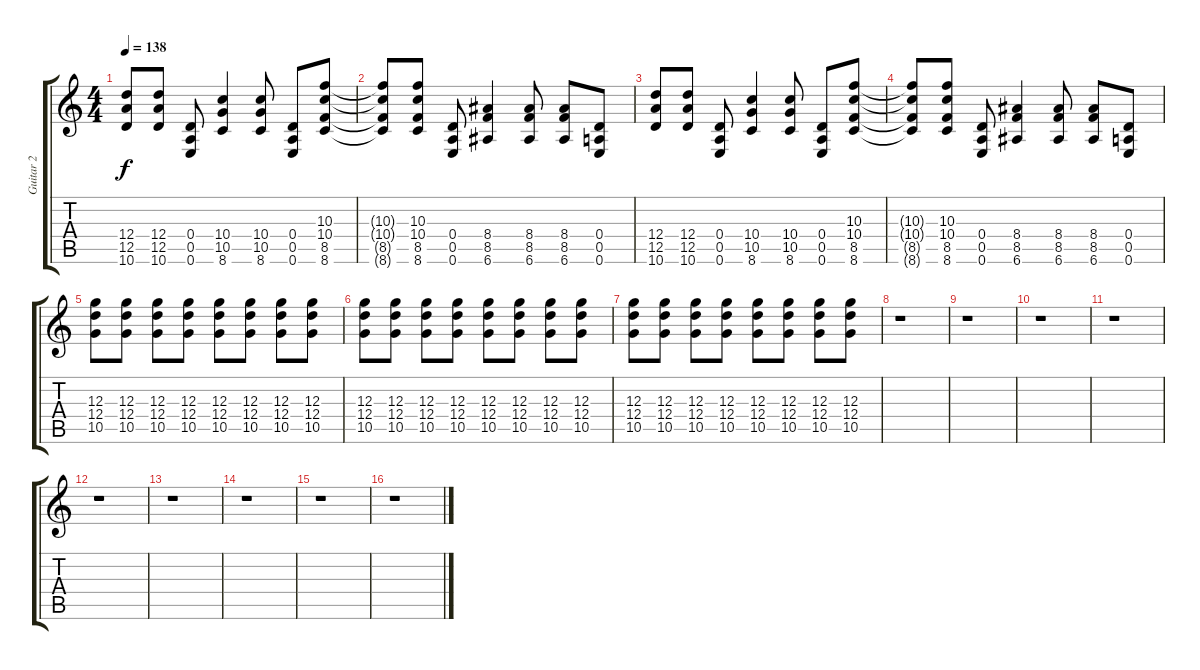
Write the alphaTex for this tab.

\track ("Guitar 2" "Guitar 2") {instrument overdrivenguitar}
\staff {score tabs}
\tuning (E4 B3 G3 D3 A2 E2) {hide}
\ts (4 4)
\tempo 138
\clef g2
\ks c
(12.4 12.5 10.6).8{dy f} (12.4 12.5 10.6).8 (0.4 0.5 0.6).8 (10.4 10.5 8.6).4 (10.4 10.5 8.6).8 (0.4 0.5 0.6).8 (10.3 10.4 8.5 8.6).8 |
(10.3{t} 10.4{t} 8.5{t} 8.6{t}).8 (10.3 10.4 8.5 8.6).8 (0.4 0.5 0.6).8 (8.4 8.5 6.6).4 (8.4 8.5 6.6).8 (8.4 8.5 6.6).8 (0.4 0.5 0.6).8 |
(12.4 12.5 10.6).8 (12.4 12.5 10.6).8 (0.4 0.5 0.6).8 (10.4 10.5 8.6).4 (10.4 10.5 8.6).8 (0.4 0.5 0.6).8 (10.3 10.4 8.5 8.6).8 |
(10.3{t} 10.4{t} 8.5{t} 8.6{t}).8 (10.3 10.4 8.5 8.6).8 (0.4 0.5 0.6).8 (8.4 8.5 6.6).4 (8.4 8.5 6.6).8 (8.4 8.5 6.6).8 (0.4 0.5 0.6).8 |
(12.3 12.4 10.5).8 (12.3 12.4 10.5).8 (12.3 12.4 10.5).8 (12.3 12.4 10.5).8 (12.3 12.4 10.5).8 (12.3 12.4 10.5).8 (12.3 12.4 10.5).8 (12.3 12.4 10.5).8 |
(12.3 12.4 10.5).8 (12.3 12.4 10.5).8 (12.3 12.4 10.5).8 (12.3 12.4 10.5).8 (12.3 12.4 10.5).8 (12.3 12.4 10.5).8 (12.3 12.4 10.5).8 (12.3 12.4 10.5).8 |
(12.3 12.4 10.5).8 (12.3 12.4 10.5).8 (12.3 12.4 10.5).8 (12.3 12.4 10.5).8 (12.3 12.4 10.5).8 (12.3 12.4 10.5).8 (12.3 12.4 10.5).8 (12.3 12.4 10.5).8 |
r.1 |
r.1 |
r.1 |
r.1 |
r.1 |
r.1 |
r.1 |
r.1 |
r.1
